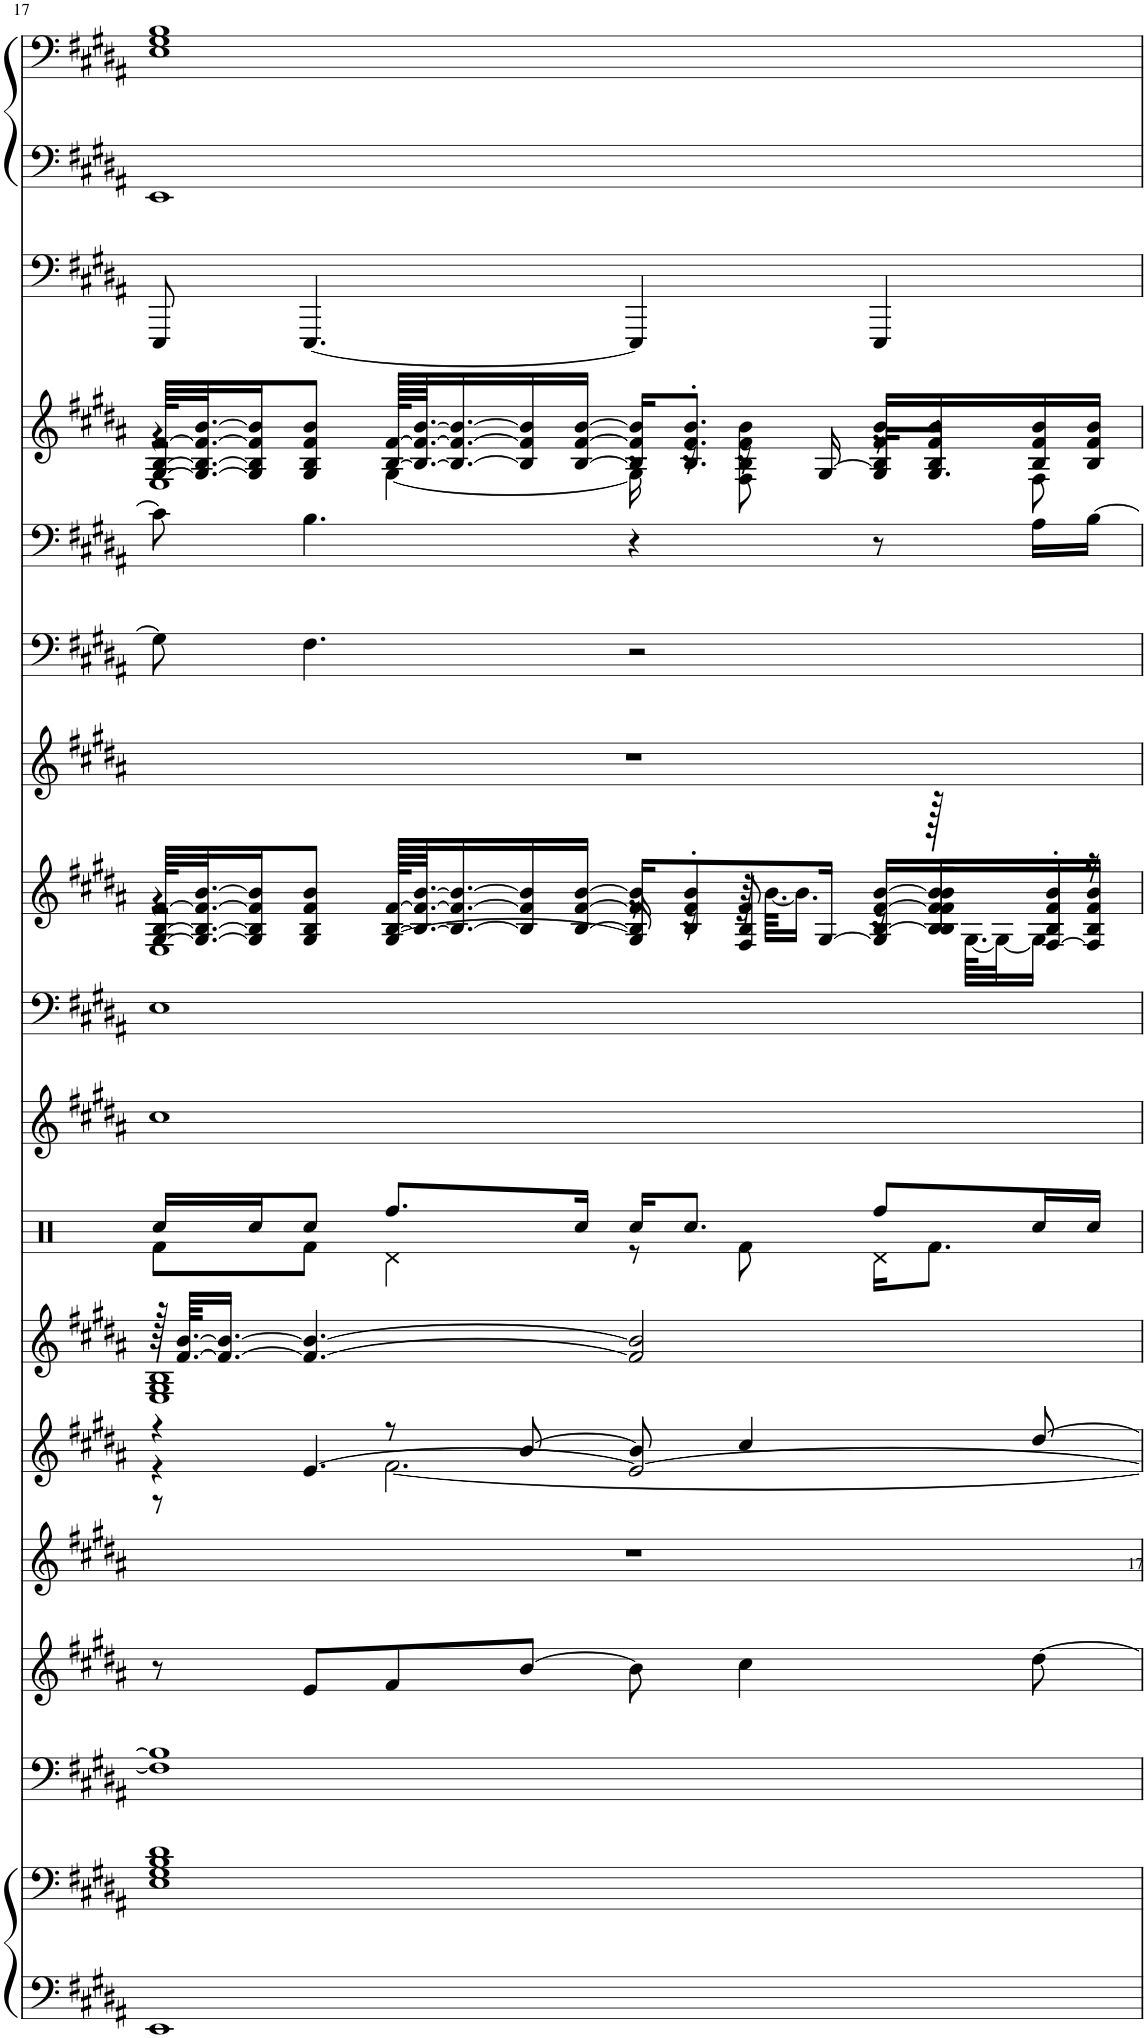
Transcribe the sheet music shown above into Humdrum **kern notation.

**kern	**kern	**kern	**kern	**kern	**kern	**kern	**kern	**kern	**kern	**kern	**kern	**kern	**kern	**kern	**kern	**kern	**kern
*part16	*part16	*part15	*part14	*part13	*part12	*part11	*part10	*part9	*part8	*part7	*part6	*part5	*part4	*part3	*part2	*part1	*part1
*staff18	*staff17	*staff16	*staff15	*staff14	*staff13	*staff12	*staff11	*staff10	*staff9	*staff8	*staff7	*staff6	*staff5	*staff4	*staff3	*staff2	*staff1
*I"Bright Piano	*	*I"Warm Pad	*I"Vibraphone	*I"Jazz Guitar	*I"Jazz Guitar	*I"Jazz Guitar	*I"Percussion	*I"Strings 2	*I"Steel Gtr.	*I"Steel Gtr.	*I"Voice Oohs	*I"Synth Voice	*I"Tenor Sax	*I"Steel Gtr.	*I"Fingered Bass	*I"Grand Piano, COLLIDE	*
*I'Pno	*	*	*I'Vbp	*	*	*	*	*I'Str	*	*	*I'V	*I'V	*I'T Sax	*	*	*I'Pno	*
!!LO:PB:g=z
*clefF4	*clefF4	*clefF4	*clefG2	*clefG2	*clefG2	*clefG2	*clefX	*clefG2	*clefF4	*clefG2	*clefG2	*clefF4	*clefF4	*clefG2	*clefF4	*clefF4	*clefF4
*	*	*	*	*	*	*	*	*	*	*	*	*	*Trd8c14	*	*	*	*
*k[f#c#g#d#a#]	*k[f#c#g#d#a#]	*k[f#c#g#d#a#]	*k[f#c#g#d#a#]	*k[f#c#g#d#a#]	*k[f#c#g#d#a#]	*k[f#c#g#d#a#]	*k[]	*k[f#c#g#d#a#]	*k[f#c#g#d#a#]	*k[f#c#g#d#a#]	*k[f#c#g#d#a#]	*k[f#c#g#d#a#]	*k[f#c#g#d#a#]	*k[f#c#g#d#a#]	*k[f#c#g#d#a#]	*k[f#c#g#d#a#]	*k[f#c#g#d#a#]
*M4/4	*M4/4	*M4/4	*M4/4	*M4/4	*M4/4	*M4/4	*M4/4	*M4/4	*M4/4	*M4/4	*M4/4	*M4/4	*M4/4	*M4/4	*M4/4	*M4/4	*M4/4
=17	=17	=17	=17	=17	=17	=17	=17	=17	=17	=17	=17	=17	=17	=17	=17	=17	=17
*	*	*	*	*	*^	*^	*^	*	*	*^	*	*	*	*^	*	*	*
*	*	*	*	*	*	*^	*	*	*	*	*	*	*	*^	*	*	*	*	*^	*	*	*
*	*	*	*	*	*	*	*	*	*	*	*	*	*	*	*	*^	*	*	*	*	*	*^	*	*	*
1EE	1E 1G# 1B 1d#	1F#] 1B]	8r	1r	4r	4r	8r	128r	1E 1G# 1B	16Rcc/LL	8Rf\L	1cc#	1E	[64G#/ [64B/ [64f#/KLLL	2r	4r	1E	1r	8G#\]	8c#\]	[64G#/ [64B/ [64f#/KLLL	4r	2r	1E	8EEE/	1EE	1E 1G# 1B
.	.	.	.	.	.	.	.	[64.f#/ [64.b/KKLL	.	.	.	.	.	.	.	.	.	.	.	.	.	.	.	.	.	.	.
.	.	.	.	.	.	.	.	.	.	.	.	.	.	32.G#/_ 32.B/_ 32.f#/_ [32.b/J	.	.	.	.	.	.	32.G#/_ 32.B/_ 32.f#/_ [32.b/J	.	.	.	.	.	.
.	.	.	.	.	.	.	.	16.f#/_ 16.b/_JJ	.	.	.	.	.	.	.	.	.	.	.	.	.	.	.	.	.	.	.
.	.	.	.	.	.	.	.	.	.	16Rcc/J	.	.	.	16G#/] 16B/] 16f#/] 16b/]J	.	.	.	.	.	.	16G#/] 16B/] 16f#/] 16b/]J	.	.	.	.	.	.
.	.	.	8e/L	.	.	.	[4.e/	4.f#/_ 4.b/_	.	8Rcc/J	8Rf\J	.	.	8G#/ 8B/ 8f#/ 8b/J	.	.	.	.	4.F#\	4.B\	8G#/ 8B/ 8f#/ 8b/J	.	.	.	[4.EEE/	.	.
.	.	.	8f#/	.	8r	[2.f#\	.	.	.	8.Rff/L	4Rd\	.	.	[128B/ [128f#/KLLLL	.	[4G#/	.	.	.	.	[128B/ [128f#/KLLLL	[4G#\	.	.	.	.	.
.	.	.	.	.	.	.	.	.	.	.	.	.	.	64.B/_ 64.f#/_ [64.b/JJ	.	.	.	.	.	.	64.B/_ 64.f#/_ [64.b/JJ	.	.	.	.	.	.
.	.	.	.	.	.	.	.	.	.	.	.	.	.	16.B/_ 16.f#/_ 16.b/_	.	.	.	.	.	.	16.B/_ 16.f#/_ 16.b/_	.	.	.	.	.	.
.	.	.	[8b/J	.	[8b/	.	.	.	.	.	.	.	.	16B/] 16f#/] 16b/]	.	.	.	.	.	.	16B/] 16f#/] 16b/]	.	.	.	.	.	.
.	.	.	.	.	.	.	.	.	.	16Rcc/Jk	.	.	.	[16B/ [16f#/ [16b/JJ	.	.	.	.	.	.	[16B/ [16f#/ [16b/JJ	.	.	.	.	.	.
.	.	.	8b\]	.	8b/]	.	2e/_	2f#/] 2b/]	.	16Rcc/KL	8r	.	.	16B/] 16f#/] 16b/]KL	8r	16G#/]	.	.	2r	4r	16B/] 16f#/] 16b/]KL	16G#\]	8r	.	4EEE/]	.	.
.	.	.	.	.	.	.	.	.	.	8.Rcc/J	.	.	.	8B/' 8f#/' 8b/'	.	16r	.	.	.	.	8.B/' 8.f#/' 8.b/'J	16r	.	.	.	.	.
.	.	.	4cc#\	.	4cc#/	.	.	.	.	.	8Rf\	.	.	.	128r	8F#/ 8B/ 8f#/	.	.	.	.	.	8F#\ 8B\ 8f#\ 8b\	16r	.	.	.	.
.	.	.	.	.	.	.	.	.	.	.	.	.	.	.	[64.b\KKLL	.	.	.	.	.	.	.	.	.	.	.	.
.	.	.	.	.	.	.	.	.	.	.	.	.	.	.	16.b\JJ]	.	.	.	.	.	.	.	.	.	.	.	.
.	.	.	.	.	.	.	.	.	.	.	.	.	.	[16G#/Jk	.	.	.	.	.	.	.	.	[16G#/	.	.	.	.
.	.	.	.	.	.	.	.	.	.	8Rff/L	16Rd\KL	.	.	16G#/] [16B/ [16f#/ [16b/LL	16r	16r	.	.	.	8r	16B/ 16f#/ 16b/LL	8r	16G#/KL]	.	4EEE/	.	.
.	.	.	.	.	.	.	.	.	.	.	8.Rf\J	.	.	16B/] 16f#/] 16b/]	128r	16B/ 16f#/ 16b/KL	.	.	.	.	16B/ 16f#/ 16b/	.	8.G#'/J	.	.	.	.
.	.	.	.	.	.	.	.	.	.	.	.	.	.	.	[64.G#\KLLL	.	.	.	.	.	.	.	.	.	.	.	.
.	.	.	.	.	.	.	.	.	.	.	.	.	.	.	32G#\J_	.	.	.	.	.	.	.	.	.	.	.	.
.	.	.	[8dd#\	.	[8dd#/	.	.	.	.	16Rcc/L	.	.	.	[16F#/	16G#\JJ]	8B/' 8f#/' 8b/'J	.	.	.	16A#\LL	16B/ 16f#/ 16b/	8F#\	.	.	.	.	.
.	.	.	.	.	.	.	.	.	.	16Rcc/JJ	.	.	.	16F#/] 16B/ 16f#/ 16b/JJ	16r	.	.	.	.	[16B\JJ	16B/ 16f#/ 16b/JJ	.	.	.	.	.	.
*	*	*	*	*	*v	*v	*v	*	*	*v	*v	*	*	*v	*v	*v	*v	*	*	*	*v	*v	*v	*v	*	*	*
*	*	*	*	*	*	*v	*v	*	*	*	*	*	*	*	*	*	*	*
=	=	=	=	=	=	=	=	=	=	=	=	=	=	=	=	=	=
*-	*-	*-	*-	*-	*-	*-	*-	*-	*-	*-	*-	*-	*-	*-	*-	*-	*-
